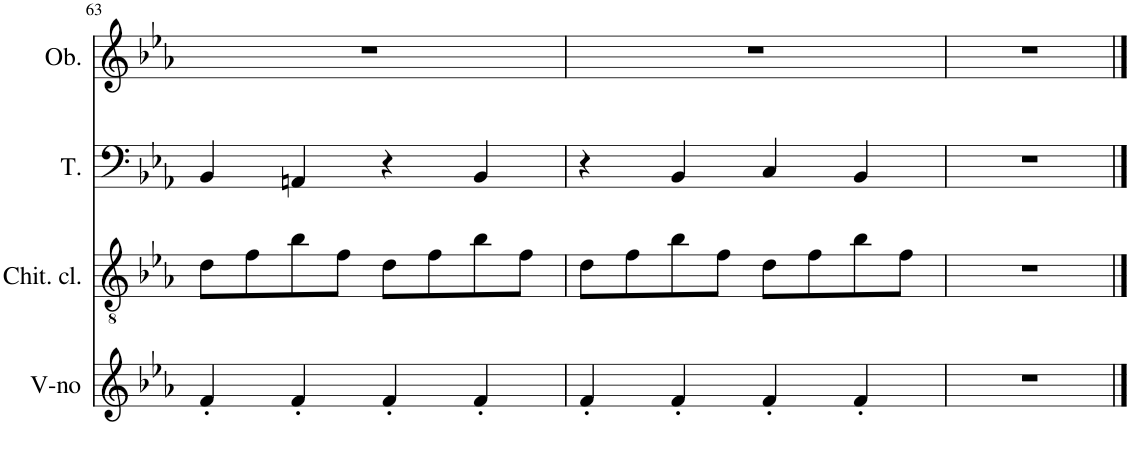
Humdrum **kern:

**kern	**kern	**kern	**kern
*part4	*part3	*part2	*part1
*staff4	*staff3	*staff2	*staff1
*I"Violino	*I"Chitarra classica	*I"Tuba	*I"Oboe
*I'V-no	*I'Chit. cl.	*I'T.	*I'Ob.
!!LO:PB:g=z
*clefG2	*clefGv2	*clefF4	*clefG2
*k[b-e-a-]	*k[b-e-a-]	*k[b-e-a-]	*k[b-e-a-]
*M4/4	*M4/4	*M4/4	*M4/4
=63	=63	=63	=63
4f'/	8d\L	4BB-/	1r
.	8f\	.	.
4f'/	8b-\	4AAn/	.
.	8f\J	.	.
4f'/	8d\L	4r	.
.	8f\	.	.
4f'/	8b-\	4BB-/	.
.	8f\J	.	.
=64	=64	=64	=64
4f'/	8d\L	4r	1r
.	8f\	.	.
4f'/	8b-\	4BB-/	.
.	8f\J	.	.
4f'/	8d\L	4C/	.
.	8f\	.	.
4f'/	8b-\	4BB-/	.
.	8f\J	.	.
=65	=65	=65	=65
1r	1r	1r	1r
==	==	==	==
*-	*-	*-	*-
